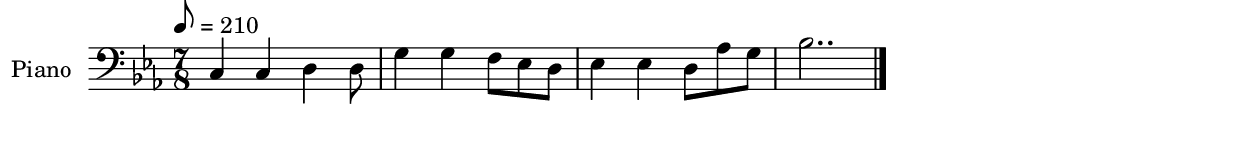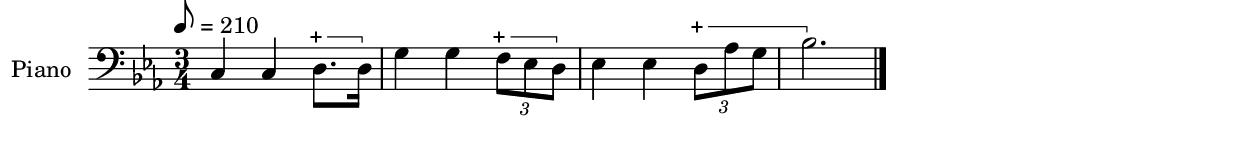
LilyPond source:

\version "2.18.2"

%{
BAHPM
Bateria de Avaliação da Habilidade de Percepção Musical
Item: 10_metrica
Igual ou diferente: diferente
%}

%%% INFORMACOES PRE-MUSICA %%%

%%%%%%%%%%%%%
% SUBITEM A %
%%%%%%%%%%%%%


% Inserir nome do instrumento, andamento, compasso, clave

instrumentoNomeItemA = \set Staff.instrumentName = "Piano"
andamentoItemA = \tempo 8 = 210
compassoItemA = \time 7/8
clefItemA = \clef bass
keyItemA = \key c \minor

%%%%%%%%%%%%%
% SUBITEM B %
%%%%%%%%%%%%%

instrumentoNomeItemB = \instrumentoNomeItemA
andamentoItemB = \andamentoItemA
compassoItemB = \time 3/4
clefItemB = \clefItemA
keyItemB = \keyItemA 

%%%%%%%%%%
% LAYOUT %
%%%%%%%%%%

\include "lilypond-book-preamble.ly"

\layout {
  \context {
    \Score
% \override TimeSignature #'stencil = ##f 		% Sem fórmla de compasso
% \accidentalStyle Score.neo-modern			% Acidente apenas para as notas
% \override StaffSymbol.line-count = #1			% Número de linhas na pauta
% \override Staff.StaffSymbol.line-positions = #'(-1 0 1)
% \override SpacingSpanner.uniform-stretching = ##t	% Notação proporcional
% \override SpacingSpanner.strict-note-spacing = ##t
% proportionalNotationDuration = #(ly:make-moment 1/20)
  }
}

\paper {
 ragged-right = ##f 
 line-width = 150\mm
}

%%%%%%%%%%
% MUSICA %
%%%%%%%%%%

difSpanner = {
 \override TextSpanner.bound-details.left.text = \markup { \musicglyph #"scripts.stopped" \null }
 \override TextSpanner.style = #'line
 \override TextSpanner.bound-details.right.text = \markup { \draw-line #'(0 . -0.5) }
}


musica = \relative c {
  \difSpanner
  c4 c
 \tag #'itemA { d4 d8 }
 \tag #'itemB { d8.\startTextSpan d16\stopTextSpan }
 g4 g
 \tag #'itemA { f8[ ees d] }
 \tag #'itemB { \tuplet 3/2 { f\startTextSpan ees d\stopTextSpan } }
 ees4 ees
 \tag #'itemA { d8[ aes' g] | bes2.. }
 \tag #'itemB { \tuplet 3/2 { d,8\startTextSpan aes' g } | bes2.\stopTextSpan }
 \bar "|."
}


%%% CONTEXTOS PARA CADA SUBITEM %%%

itemA = \score {
  \new Staff <<
    \instrumentoNomeItemA
    \andamentoItemA
    \compassoItemA
    \clefItemA
    \keyItemA
    \new Voice { 
      \keepWithTag #'itemA \musica
    }
  >>
}

itemB = \score {
  \new Staff <<
    \instrumentoNomeItemB
    \andamentoItemB
    \compassoItemB
    \clefItemB
    \keyItemB
    \new Voice { 
      \keepWithTag #'itemB \musica
    }
  >>
}



\itemA

% Desmarcar para incluir o subitem B

\itemB